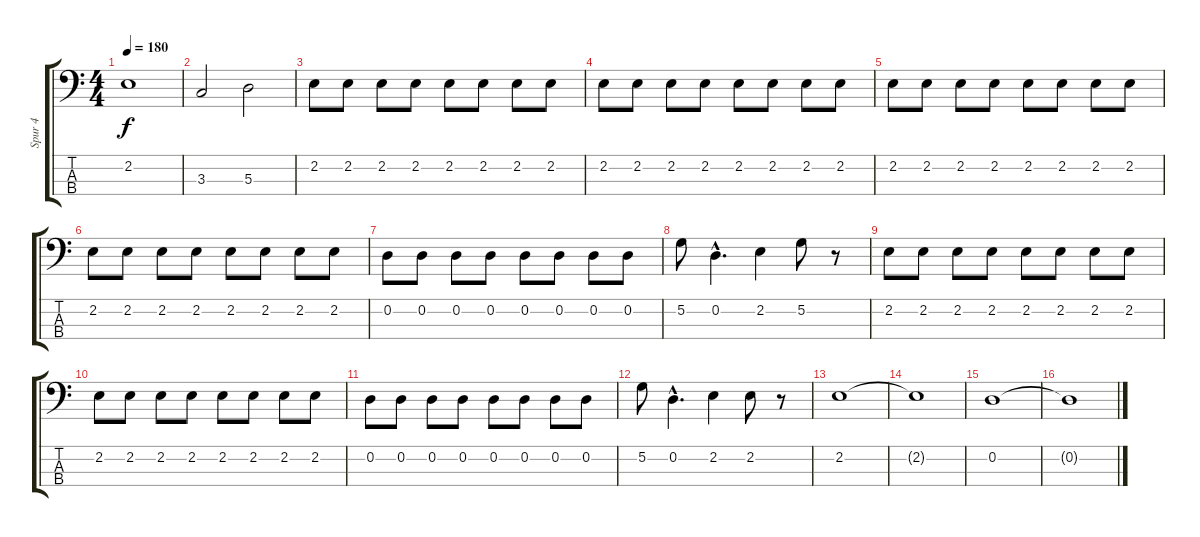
\track ("Spur 4" "Spur 4") {instrument electricbassfinger}
\staff {score tabs}
\tuning (G2 D2 A1 E1) {hide}
\ts (4 4)
\tempo 180
\clef f4
\ks c
2.2.1{dy f} |
3.3.2 5.3.2 |
2.2.8 2.2.8 2.2.8 2.2.8 2.2.8 2.2.8 2.2.8 2.2.8 |
2.2.8 2.2.8 2.2.8 2.2.8 2.2.8 2.2.8 2.2.8 2.2.8 |
2.2.8 2.2.8 2.2.8 2.2.8 2.2.8 2.2.8 2.2.8 2.2.8 |
2.2.8 2.2.8 2.2.8 2.2.8 2.2.8 2.2.8 2.2.8 2.2.8 |
0.2.8 0.2.8 0.2.8 0.2.8 0.2.8 0.2.8 0.2.8 0.2.8 |
5.2.8 0.2{hac}.4{d} 2.2.4 5.2.8 r.8 |
2.2.8 2.2.8 2.2.8 2.2.8 2.2.8 2.2.8 2.2.8 2.2.8 |
2.2.8 2.2.8 2.2.8 2.2.8 2.2.8 2.2.8 2.2.8 2.2.8 |
0.2.8 0.2.8 0.2.8 0.2.8 0.2.8 0.2.8 0.2.8 0.2.8 |
5.2.8 0.2{hac}.4{d} 2.2.4 2.2.8 r.8 |
2.2.1 |
2.2{t}.1 |
0.2.1 |
0.2{t}.1
